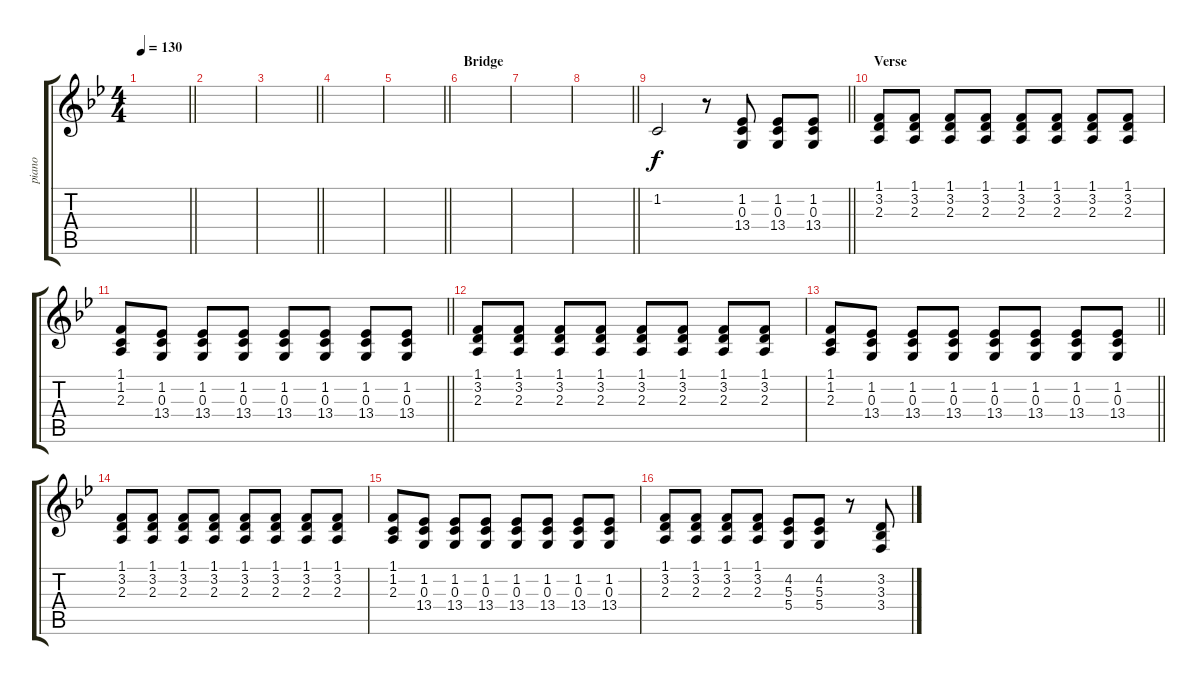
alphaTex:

\track ("piano" "piano") {instrument electricgrandpiano}
\staff {score tabs}
\tuning (E4 B3 G3 D3 A2 E2) {hide}
\ts (4 4)
\tempo 130
\clef g2
\barLineRight lightlight
\ks bb
|
|
\barLineRight lightlight
|
|
\barLineRight lightlight
|
\section ("" "Bridge")
|
|
\barLineRight lightlight
|
\barLineRight lightlight
1.2.2 r.8 (1.2 0.3 13.4).8 (1.2 0.3 13.4).8 (1.2 0.3 13.4).8 |
\section ("" "Verse")
(1.1 3.2 2.3).8 (1.1 3.2 2.3).8 (1.1 3.2 2.3).8 (1.1 3.2 2.3).8 (1.1 3.2 2.3).8 (1.1 3.2 2.3).8 (1.1 3.2 2.3).8 (1.1 3.2 2.3).8 |
\barLineRight lightlight
(1.1 1.2 2.3).8 (1.2 0.3 13.4).8 (1.2 0.3 13.4).8 (1.2 0.3 13.4).8 (1.2 0.3 13.4).8 (1.2 0.3 13.4).8 (1.2 0.3 13.4).8 (1.2 0.3 13.4).8 |
(1.1 3.2 2.3).8 (1.1 3.2 2.3).8 (1.1 3.2 2.3).8 (1.1 3.2 2.3).8 (1.1 3.2 2.3).8 (1.1 3.2 2.3).8 (1.1 3.2 2.3).8 (1.1 3.2 2.3).8 |
\barLineRight lightlight
(1.1 1.2 2.3).8 (1.2 0.3 13.4).8 (1.2 0.3 13.4).8 (1.2 0.3 13.4).8 (1.2 0.3 13.4).8 (1.2 0.3 13.4).8 (1.2 0.3 13.4).8 (1.2 0.3 13.4).8 |
(1.1 3.2 2.3).8 (1.1 3.2 2.3).8 (1.1 3.2 2.3).8 (1.1 3.2 2.3).8 (1.1 3.2 2.3).8 (1.1 3.2 2.3).8 (1.1 3.2 2.3).8 (1.1 3.2 2.3).8 |
(1.1 1.2 2.3).8 (1.2 0.3 13.4).8 (1.2 0.3 13.4).8 (1.2 0.3 13.4).8 (1.2 0.3 13.4).8 (1.2 0.3 13.4).8 (1.2 0.3 13.4).8 (1.2 0.3 13.4).8 |
(1.1 3.2 2.3).8 (1.1 3.2 2.3).8 (1.1 3.2 2.3).8 (1.1 3.2 2.3).8 (4.2 5.3 5.4).8 (4.2 5.3 5.4).8 r.8 (3.2 3.3 3.4).8
